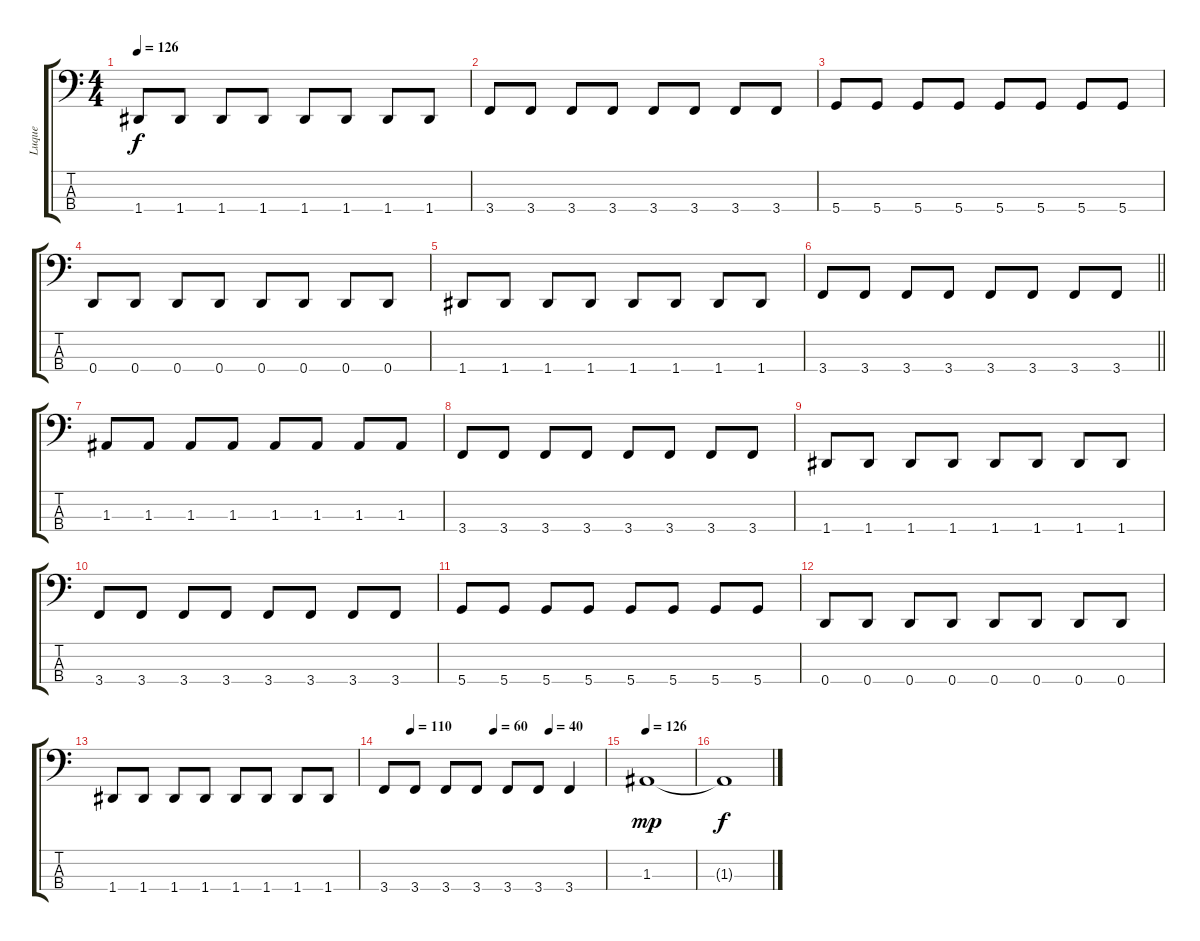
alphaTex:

\track ("Luque" "Luque") {instrument electricbassfinger}
\staff {score tabs}
\tuning (G2 D2 A1 D1) {hide}
\ts (4 4)
\tempo 126
\clef f4
\ks c
1.4.8{dy f} 1.4.8 1.4.8 1.4.8 1.4.8 1.4.8 1.4.8 1.4.8 |
3.4.8 3.4.8 3.4.8 3.4.8 3.4.8 3.4.8 3.4.8 3.4.8 |
5.4.8 5.4.8 5.4.8 5.4.8 5.4.8 5.4.8 5.4.8 5.4.8 |
0.4.8 0.4.8 0.4.8 0.4.8 0.4.8 0.4.8 0.4.8 0.4.8 |
1.4.8 1.4.8 1.4.8 1.4.8 1.4.8 1.4.8 1.4.8 1.4.8 |
\barLineRight lightlight
3.4.8 3.4.8 3.4.8 3.4.8 3.4.8 3.4.8 3.4.8 3.4.8 |
1.3.8 1.3.8 1.3.8 1.3.8 1.3.8 1.3.8 1.3.8 1.3.8 |
3.4.8 3.4.8 3.4.8 3.4.8 3.4.8 3.4.8 3.4.8 3.4.8 |
1.4.8 1.4.8 1.4.8 1.4.8 1.4.8 1.4.8 1.4.8 1.4.8 |
3.4.8 3.4.8 3.4.8 3.4.8 3.4.8 3.4.8 3.4.8 3.4.8 |
5.4.8 5.4.8 5.4.8 5.4.8 5.4.8 5.4.8 5.4.8 5.4.8 |
0.4.8 0.4.8 0.4.8 0.4.8 0.4.8 0.4.8 0.4.8 0.4.8 |
1.4.8 1.4.8 1.4.8 1.4.8 1.4.8 1.4.8 1.4.8 1.4.8 |
\tempo (110 0.125)
\tempo (60 0.5)
\tempo (40 0.75)
3.4.8 3.4.8 3.4.8 3.4.8 3.4.8 3.4.8 3.4.4 |
\tempo 126
1.3.1{dy mp} |
1.3{t}.1{dy f}
